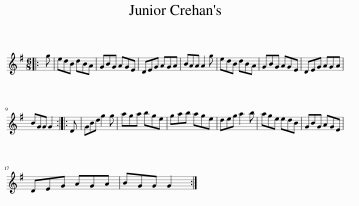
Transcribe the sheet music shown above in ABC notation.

X:1
L:1/8
M:6/8
I:linebreak $
K:G
V:1 treble
V:1
|: g | edB dBA | GBG AGE | DEG AGA | BAA A2 g | %5
 edB dBA | GBG AGE | DEG AGA |$ BGG G2 :: D | %10
 GBd g2 g | aga bge | gab age | deg a2 b | age edB | %15
 GBG AGE |$ DEG AGA | BGG G2 :| %18
